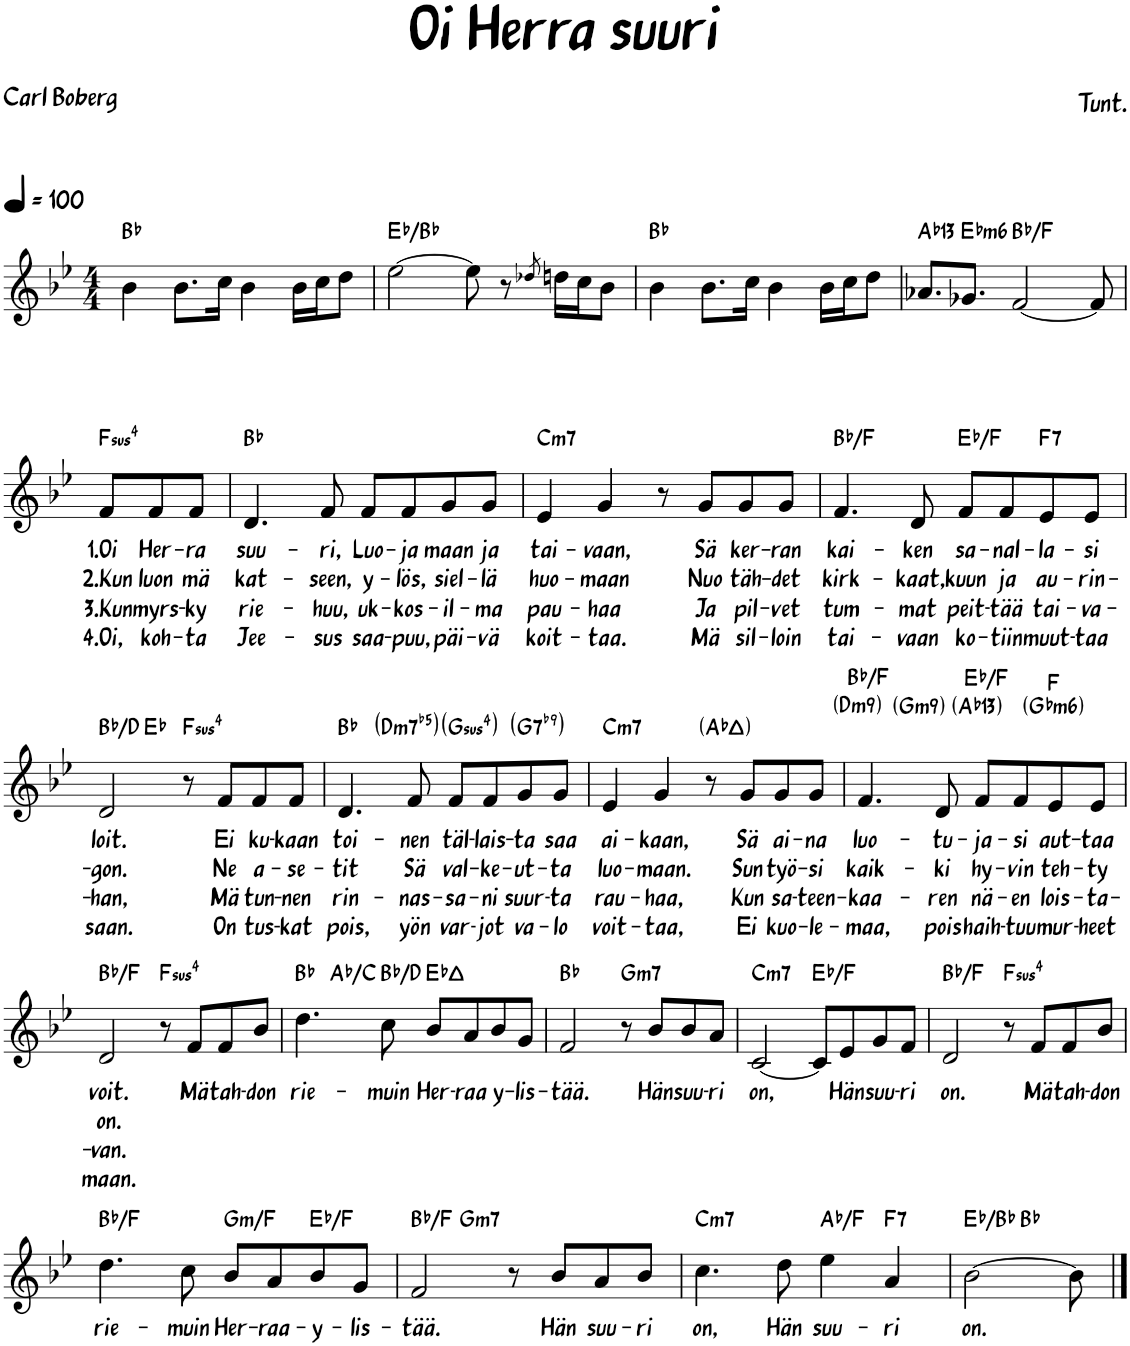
**kern	**text	**text	**text	**text	**harte
*part1	*part1	*part1	*part1	*part1	*part1
*staff1	*staff1	*staff1	*staff1	*staff1	*
*I"Piano	*	*	*	*	*
*I'Pno.	*	*	*	*	*
*clefG2	*	*	*	*	*
*k[b-e-]	*	*	*	*	*
*M4/4	*	*	*	*	*
*MM100	*	*	*	*	*
=1	=1	=1	=1	=1	=1
4b-\	.	.	.	.	Bb:maj
8.b-\L	.	.	.	.	.
16cc\Jk	.	.	.	.	.
4b-\	.	.	.	.	.
16b-\LL	.	.	.	.	.
16cc\J	.	.	.	.	.
8dd\J	.	.	.	.	.
=2	=2	=2	=2	=2	=2
[2ee-\	.	.	.	.	Eb:maj/5
8ee-\]	.	.	.	.	.
8r	.	.	.	.	.
8qdd-X/	.	.	.	.	.
16ddn\LL	.	.	.	.	.
16cc\J	.	.	.	.	.
8b-\J	.	.	.	.	.
=3	=3	=3	=3	=3	=3
4b-\	.	.	.	.	Bb:maj
8.b-\L	.	.	.	.	.
16cc\Jk	.	.	.	.	.
4b-\	.	.	.	.	.
16b-\LL	.	.	.	.	.
16cc\J	.	.	.	.	.
8dd\J	.	.	.	.	.
=4	=4	=4	=4	=4	=4
!	!	!	!	!	!LO:H:kt=13
8.a-X/L	.	.	.	.	Ab:9(11,13)
!	!	!	!	!	!LO:H:kt=m6
8.g-X/J	.	.	.	.	Eb:min6
[2f/	.	.	.	.	Bb:maj/5
8f/]	.	.	.	.	.
!!LO:LB:g=z
=1	=1	=1	=1	=1	=1
!	!LO:LY:b	!LO:LY:b	!LO:LY:b	!LO:LY:b	!LO:H:kt=4
8f/L	1.Oi	2.Kun	3.Kun	4.Oi,	F:sus4
!	!LO:LY:b	!LO:LY:b	!LO:LY:b	!LO:LY:b	!
8f/	Her-	luon	myrs-	koh-	.
!	!LO:LY:b	!LO:LY:b	!LO:LY:b	!LO:LY:b	!
8f/J	-ra	mä	-ky	-ta	.
=2	=2	=2	=2	=2	=2
!	!LO:LY:b	!LO:LY:b	!LO:LY:b	!LO:LY:b	!
4.d/	suu-	kat-	rie-	Jee-	Bb:maj
!	!LO:LY:b	!LO:LY:b	!LO:LY:b	!LO:LY:b	!
8f/	-ri,	-seen,	-huu,	-sus	.
!	!LO:LY:b	!LO:LY:b	!LO:LY:b	!LO:LY:b	!
8f/L	Luo-	y-	uk-	saa-	.
!	!LO:LY:b	!LO:LY:b	!LO:LY:b	!LO:LY:b	!
8f/	-ja	-lös,	-kos-	-puu,	.
!	!LO:LY:b	!LO:LY:b	!LO:LY:b	!LO:LY:b	!
8g/	maan	siel-	-il-	päi-	.
!	!LO:LY:b	!LO:LY:b	!LO:LY:b	!LO:LY:b	!
8g/J	ja	-lä	-ma	-vä	.
=3	=3	=3	=3	=3	=3
!	!LO:LY:b	!LO:LY:b	!LO:LY:b	!LO:LY:b	!LO:H:kt=m7
4e-/	tai-	huo-	pau-	koit-	C:min7
!	!LO:LY:b	!LO:LY:b	!LO:LY:b	!LO:LY:b	!
4g/	-vaan,	-maan	-haa	-taa.	.
8r	.	.	.	.	.
!	!LO:LY:b	!LO:LY:b	!LO:LY:b	!LO:LY:b	!
8g/L	Sä	Nuo	Ja	Mä	.
!	!LO:LY:b	!LO:LY:b	!LO:LY:b	!LO:LY:b	!
8g/	ker-	täh-	pil-	sil-	.
!	!LO:LY:b	!LO:LY:b	!LO:LY:b	!LO:LY:b	!
8g/J	-ran	-det	-vet	-loin	.
=4	=4	=4	=4	=4	=4
!	!LO:LY:b	!LO:LY:b	!LO:LY:b	!LO:LY:b	!
4.f/	kai-	kirk-	tum-	tai-	Bb:maj/5
!	!LO:LY:b	!LO:LY:b	!LO:LY:b	!LO:LY:b	!
8d/	-ken	-kaat,	-mat	-vaan	.
!	!LO:LY:b	!LO:LY:b	!LO:LY:b	!LO:LY:b	!
8f/L	sa-	kuun	peit-	ko-	Eb:maj/2
!	!LO:LY:b	!LO:LY:b	!LO:LY:b	!LO:LY:b	!
8f/	-nal-	ja	-tää	-tiin	.
!	!LO:LY:b	!LO:LY:b	!LO:LY:b	!LO:LY:b	!LO:H:kt=7
8e-/	-la-	au-	tai-	muut-	F:7
!	!LO:LY:b	!LO:LY:b	!LO:LY:b	!LO:LY:b	!
8e-/J	-si	-rin-	-va-	-taa	.
!!LO:LB:g=z
=5	=5	=5	=5	=5	=5
!	!LO:LY:b	!LO:LY:b	!LO:LY:b	!LO:LY:b	!
*^	*	*	*	*	*
2d/	4ryy	loit.	-gon.	-han,	saan.	Bb:maj/3
.	2.ryy	.	.	.	.	Eb:maj
!	!	!	!	!	!	!LO:H:kt=4
8r	.	.	.	.	.	F:sus4
!	!	!LO:LY:b	!LO:LY:b	!LO:LY:b	!LO:LY:b	!
8f/L	.	Ei	Ne	Mä	On	.
!	!	!LO:LY:b	!LO:LY:b	!LO:LY:b	!LO:LY:b	!
8f/	.	ku-	a-	tun-	tus-	.
!	!	!LO:LY:b	!LO:LY:b	!LO:LY:b	!LO:LY:b	!
8f/J	.	-kaan	-se-	-nen	-kat	.
=6	=6	=6	=6	=6	=6	=6
!	!	!LO:LY:b	!LO:LY:b	!LO:LY:b	!LO:LY:b	!
4.d/	4ryy	toi-	-tit	rin-	pois,	Bb:maj
!	!	!	!	!	!	!LO:H:kt=m7b5
.	2.ryy	.	.	.	.	D:hdim7
!	!	!LO:LY:b	!LO:LY:b	!LO:LY:b	!LO:LY:b	!
8f/	.	-nen	Sä	-nas-	yön	.
!	!	!LO:LY:b	!LO:LY:b	!LO:LY:b	!LO:LY:b	!LO:H:kt=4
8f/L	.	täl-	val-	-sa-	var-	G:sus4
!	!	!LO:LY:b	!LO:LY:b	!LO:LY:b	!LO:LY:b	!
8f/	.	-lais-	-ke-	-ni	-jot	.
!	!	!LO:LY:b	!LO:LY:b	!LO:LY:b	!LO:LY:b	!LO:H:kt=7
8g/	.	-ta	-ut-	suur-	va-	G:7(b9)
!	!	!LO:LY:b	!LO:LY:b	!LO:LY:b	!LO:LY:b	!
8g/J	.	saa	-ta	-ta	-lo	.
=7	=7	=7	=7	=7	=7	=7
!	!	!LO:LY:b	!LO:LY:b	!LO:LY:b	!LO:LY:b	!LO:H:kt=m7
*v	*v	*	*	*	*	*
4e-/	ai-	luo-	rau-	voit-	C:min7
!	!LO:LY:b	!LO:LY:b	!LO:LY:b	!LO:LY:b	!
4g/	-kaan,	-maan.	-haa,	-taa,	.
8r	.	.	.	.	Ab:maj
!	!LO:LY:b	!LO:LY:b	!LO:LY:b	!LO:LY:b	!
8g/L	Sä	Sun	Kun	Ei	.
!	!LO:LY:b	!LO:LY:b	!LO:LY:b	!LO:LY:b	!
8g/	ai-	työ-	sa-	kuo-	.
!	!LO:LY:b	!LO:LY:b	!LO:LY:b	!LO:LY:b	!
8g/J	-na	-si	-teen-	-le-	.
=8	=8	=8	=8	=8	=8
!	!LO:LY:b	!LO:LY:b	!LO:LY:b	!LO:LY:b	!LO:H:n=1:kt=m9
*^	*	*	*	*	*
4.f/	4ryy	luo-	kaik-	-kaa-	-maa,	D:min9 Bb:maj/5
!	!	!	!	!	!	!LO:H:kt=m9
.	2.ryy	.	.	.	.	G:min9
!	!	!LO:LY:b	!LO:LY:b	!LO:LY:b	!LO:LY:b	!
8d/	.	-tu-	-ki	-ren	pois	.
!	!	!LO:LY:b	!LO:LY:b	!LO:LY:b	!LO:LY:b	!LO:H:n=1:kt=13
8f/L	.	-ja-	hy-	nä-	haih-	Ab:9(11,13) Eb:maj/2
!	!	!LO:LY:b	!LO:LY:b	!LO:LY:b	!LO:LY:b	!
8f/	.	-si	-vin	-en	-tuu	.
!	!	!LO:LY:b	!LO:LY:b	!LO:LY:b	!LO:LY:b	!LO:H:n=1:kt=m6
8e-/	.	aut-	teh-	lois-	mur-	Gb:min6 F:maj
!	!	!LO:LY:b	!LO:LY:b	!LO:LY:b	!LO:LY:b	!
8e-/J	.	-taa	-ty	-ta-	-heet	.
!!LO:LB:g=z	!!
=9	=9	=9	=9	=9	=9	=9
!	!	!LO:LY:b	!LO:LY:b	!LO:LY:b	!LO:LY:b	!
*v	*v	*	*	*	*	*
2d/	voit.	on.	-van.	maan.	Bb:maj/5
!	!	!	!	!	!LO:H:kt=4
8r	.	.	.	.	F:sus4
!	!LO:LY:b	!	!	!	!
8f/L	Mä	.	.	.	.
!	!LO:LY:b	!	!	!	!
8f/	tah-	.	.	.	.
!	!LO:LY:b	!	!	!	!
8b-/J	-don	.	.	.	.
=10	=10	=10	=10	=10	=10
!	!LO:LY:b	!	!	!	!
*^	*	*	*	*	*
4.dd\	4ryy	rie-	.	.	.	Bb:maj
.	2.ryy	.	.	.	.	Ab:maj/3
!	!	!LO:LY:b	!	!	!	!
8cc\	.	-muin	.	.	.	Bb:maj/3
!	!	!LO:LY:b	!	!	!	!
8b-/L	.	Her-	.	.	.	Eb:maj
!	!	!LO:LY:b	!	!	!	!
8a/	.	-raa	.	.	.	.
!	!	!LO:LY:b	!	!	!	!
8b-/	.	y-	.	.	.	.
!	!	!LO:LY:b	!	!	!	!
8g/J	.	-lis-	.	.	.	.
=11	=11	=11	=11	=11	=11	=11
!	!	!LO:LY:b	!	!	!	!
*v	*v	*	*	*	*	*
2f/	-tää.	.	.	.	Bb:maj
!	!	!	!	!	!LO:H:kt=m7
8r	.	.	.	.	G:min7
!	!LO:LY:b	!	!	!	!
8b-/L	Hän	.	.	.	.
!	!LO:LY:b	!	!	!	!
8b-/	suu-	.	.	.	.
!	!LO:LY:b	!	!	!	!
8a/J	-ri	.	.	.	.
=12	=12	=12	=12	=12	=12
!	!LO:LY:b	!	!	!	!LO:H:kt=m7
[2c/	on,	.	.	.	C:min7
8c/L]	.	.	.	.	Eb:maj/2
!	!LO:LY:b	!	!	!	!
8e-/	Hän	.	.	.	.
!	!LO:LY:b	!	!	!	!
8g/	suu-	.	.	.	.
!	!LO:LY:b	!	!	!	!
8f/J	-ri	.	.	.	.
=13	=13	=13	=13	=13	=13
!	!LO:LY:b	!	!	!	!
2d/	on.	.	.	.	Bb:maj/5
!	!	!	!	!	!LO:H:kt=4
8r	.	.	.	.	F:sus4
!	!LO:LY:b	!	!	!	!
8f/L	Mä	.	.	.	.
!	!LO:LY:b	!	!	!	!
8f/	tah-	.	.	.	.
!	!LO:LY:b	!	!	!	!
8b-/J	-don	.	.	.	.
!!LO:LB:g=z
=14	=14	=14	=14	=14	=14
!	!LO:LY:b	!	!	!	!
4.dd\	rie-	.	.	.	Bb:maj/5
!	!LO:LY:b	!	!	!	!
8cc\	-muin	.	.	.	.
!	!LO:LY:b	!	!	!	!LO:H:kt=m
8b-/L	Her-	.	.	.	G:min/b7
!	!LO:LY:b	!	!	!	!
8a/	-raa-	.	.	.	.
!	!LO:LY:b	!	!	!	!
8b-/	y-	.	.	.	Eb:maj/2
!	!LO:LY:b	!	!	!	!
8g/J	-lis-	.	.	.	.
=15	=15	=15	=15	=15	=15
!	!LO:LY:b	!	!	!	!
*^	*	*	*	*	*
2f/	4ryy	-tää.	.	.	.	Bb:maj/5
!	!	!	!	!	!	!LO:H:kt=m7
.	2.ryy	.	.	.	.	G:min7
8r	.	.	.	.	.	.
!	!	!LO:LY:b	!	!	!	!
8b-/L	.	Hän	.	.	.	.
!	!	!LO:LY:b	!	!	!	!
8a/	.	suu-	.	.	.	.
!	!	!LO:LY:b	!	!	!	!
8b-/J	.	-ri	.	.	.	.
=16	=16	=16	=16	=16	=16	=16
!	!	!LO:LY:b	!	!	!	!LO:H:kt=m7
*v	*v	*	*	*	*	*
4.cc\	on,	.	.	.	C:min7
!	!LO:LY:b	!	!	!	!
8dd\	Hän	.	.	.	.
!	!LO:LY:b	!	!	!	!
4ee-\	suu-	.	.	.	Ab:maj/6
!	!LO:LY:b	!	!	!	!LO:H:kt=7
4a/	-ri	.	.	.	F:7
=17	=17	=17	=17	=17	=17
!	!LO:LY:b	!	!	!	!
*^	*	*	*	*	*
[2b-\	4ryy	on.	.	.	.	Eb:maj/5
.	4.ryy	.	.	.	.	Bb:maj
8b-\]	.	.	.	.	.	.
*v	*v	*	*	*	*	*
==	==	==	==	==	==
*-	*-	*-	*-	*-	*-
